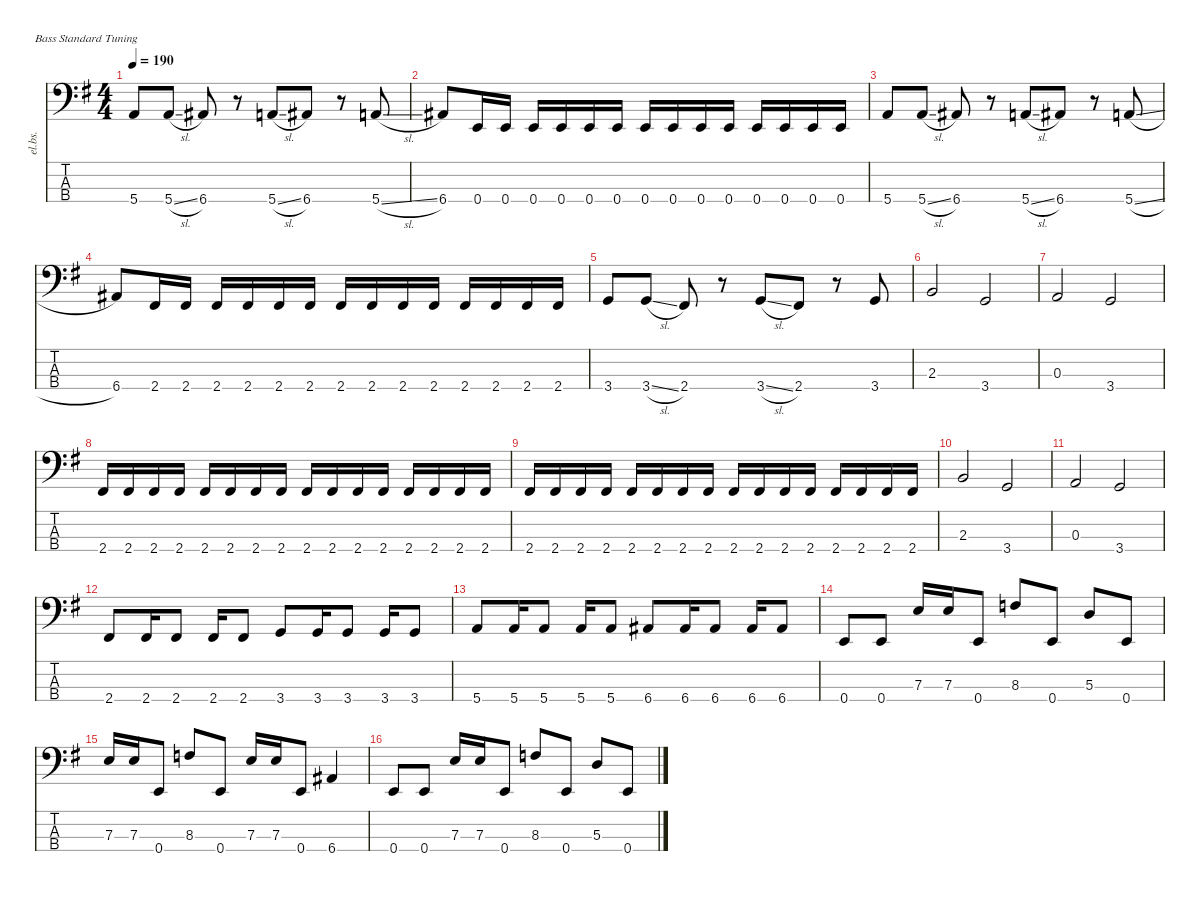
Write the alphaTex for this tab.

\defaultSystemsLayout 4
\hideDynamics
\bracketExtendMode nobrackets
\otherSystemsTrackNameOrientation horizontal
\track ("Bass" "el.bs.") {instrument electricbassfinger}
\staff {score tabs}
\tuning (G2 D2 A1 E1)
\ts (4 4)
\tempo 190
\clef f4
\ks eminor
5.4{acc forcenatural}.8{dy f} 5.4{sl acc forcenatural}.8 6.4{acc #}.8 r.8 5.4{sl acc forcenatural}.8 6.4{acc #}.8 r.8 5.4{sl acc forcenatural}.8 |
6.4{acc #}.8 0.4{acc forcenatural}.16 0.4{acc forcenatural}.16 0.4{acc forcenatural}.16 0.4{acc forcenatural}.16 0.4{acc forcenatural}.16 0.4{acc forcenatural}.16 0.4{acc forcenatural}.16 0.4{acc forcenatural}.16 0.4{acc forcenatural}.16 0.4{acc forcenatural}.16 0.4{acc forcenatural}.16 0.4{acc forcenatural}.16 0.4{acc forcenatural}.16 0.4{acc forcenatural}.16 |
5.4{acc forcenatural}.8 5.4{sl acc forcenatural}.8 6.4{acc #}.8 r.8 5.4{sl acc forcenatural}.8 6.4{acc #}.8 r.8 5.4{sl acc forcenatural}.8 |
6.4{acc #}.8 2.4{acc #}.16 2.4{acc #}.16 2.4{acc #}.16 2.4{acc #}.16 2.4{acc #}.16 2.4{acc #}.16 2.4{acc #}.16 2.4{acc #}.16 2.4{acc #}.16 2.4{acc #}.16 2.4{acc #}.16 2.4{acc #}.16 2.4{acc #}.16 2.4{acc #}.16 |
3.4{acc forcenatural}.8 3.4{sl acc forcenatural}.8 2.4{acc #}.8 r.8 3.4{sl acc forcenatural}.8 2.4{acc #}.8 r.8 3.4{acc forcenatural}.8 |
2.3{acc forcenatural}.2 3.4{acc forcenatural}.2 |
0.3{acc forcenatural}.2 3.4{acc forcenatural}.2 |
2.4{acc #}.16 2.4{acc #}.16 2.4{acc #}.16 2.4{acc #}.16 2.4{acc #}.16 2.4{acc #}.16 2.4{acc #}.16 2.4{acc #}.16 2.4{acc #}.16 2.4{acc #}.16 2.4{acc #}.16 2.4{acc #}.16 2.4{acc #}.16 2.4{acc #}.16 2.4{acc #}.16 2.4{acc #}.16 |
2.4{acc #}.16 2.4{acc #}.16 2.4{acc #}.16 2.4{acc #}.16 2.4{acc #}.16 2.4{acc #}.16 2.4{acc #}.16 2.4{acc #}.16 2.4{acc #}.16 2.4{acc #}.16 2.4{acc #}.16 2.4{acc #}.16 2.4{acc #}.16 2.4{acc #}.16 2.4{acc #}.16 2.4{acc #}.16 |
2.3{acc forcenatural}.2 3.4{acc forcenatural}.2 |
0.3{acc forcenatural}.2 3.4{acc forcenatural}.2 |
2.4{acc #}.8 2.4{acc #}.16 2.4{acc #}.8 2.4{acc #}.16 2.4{acc #}.8 3.4{acc forcenatural}.8 3.4{acc forcenatural}.16 3.4{acc forcenatural}.8 3.4{acc forcenatural}.16 3.4{acc forcenatural}.8 |
5.4{acc forcenatural}.8 5.4{acc forcenatural}.16 5.4{acc forcenatural}.8 5.4{acc forcenatural}.16 5.4{acc forcenatural}.8 6.4{acc #}.8 6.4{acc #}.16 6.4{acc #}.8 6.4{acc #}.16 6.4{acc #}.8 |
0.4{acc forcenatural}.8 0.4{acc forcenatural}.8 7.3{acc forcenatural}.16 7.3{acc forcenatural}.16 0.4{acc forcenatural}.8 8.3{acc forcenatural}.8 0.4{acc forcenatural}.8 5.3{acc forcenatural}.8 0.4{acc forcenatural}.8 |
7.3{acc forcenatural}.16 7.3{acc forcenatural}.16 0.4{acc forcenatural}.8 8.3{acc forcenatural}.8 0.4{acc forcenatural}.8 7.3{acc forcenatural}.16 7.3{acc forcenatural}.16 0.4{acc forcenatural}.8 6.4{acc #}.4 |
0.4{acc forcenatural}.8 0.4{acc forcenatural}.8 7.3{acc forcenatural}.16 7.3{acc forcenatural}.16 0.4{acc forcenatural}.8 8.3{acc forcenatural}.8 0.4{acc forcenatural}.8 5.3{acc forcenatural}.8 0.4{acc forcenatural}.8
